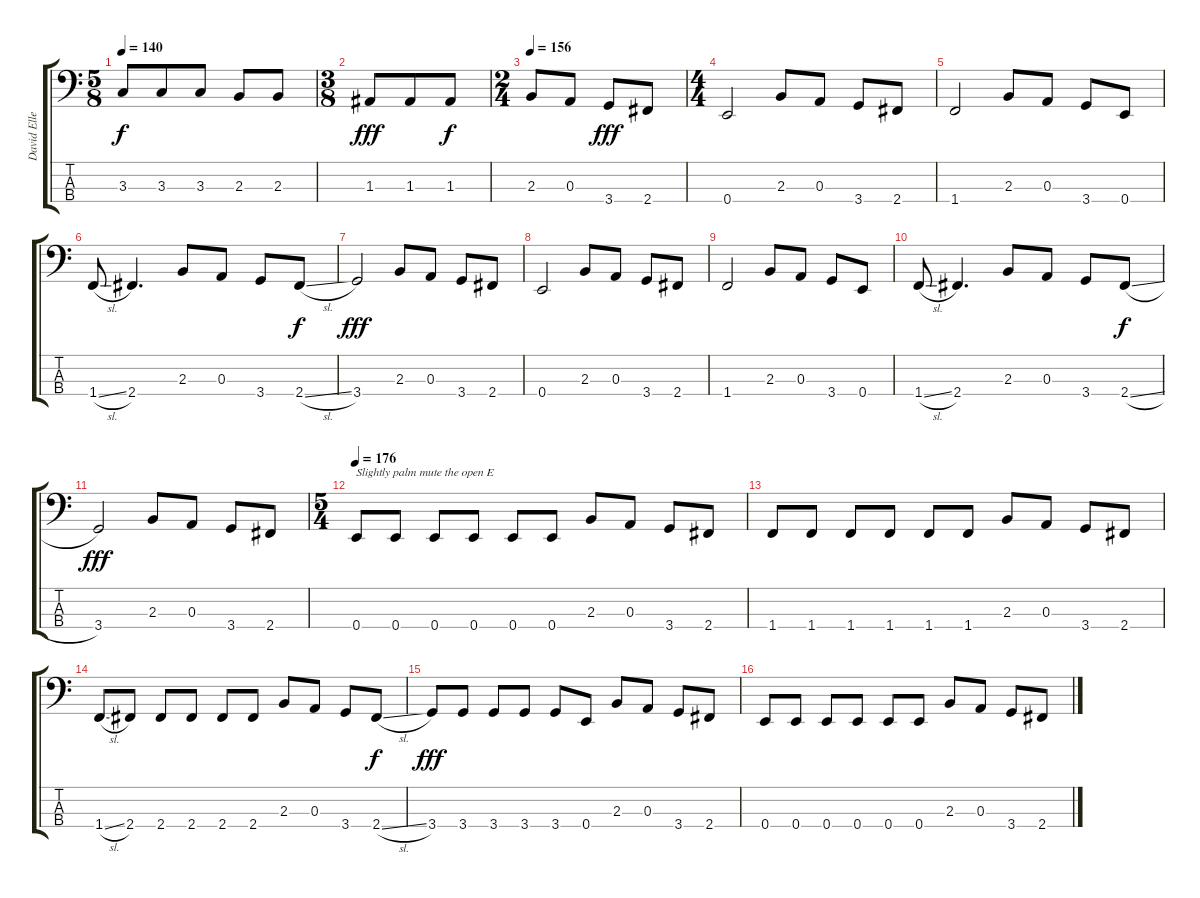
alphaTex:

\track ("David Ellefson" "David Elle") {instrument electricbasspick}
\staff {score tabs}
\tuning (G2 D2 A1 E1) {hide}
\ts (5 8)
\tempo 140
\clef f4
\ks c
3.3.8{dy f} 3.3.8 3.3.8 2.3.8 2.3.8 |
\ts (3 8)
1.3.8{dy fff} 1.3.8 1.3.8{dy f} |
\ts (2 4)
\tempo 156
2.3.8 0.3.8 3.4.8{dy fff} 2.4.8 |
\ts (4 4)
0.4.2 2.3.8 0.3.8 3.4.8 2.4.8 |
1.4.2 2.3.8 0.3.8 3.4.8 0.4.8 |
1.4{sl}.8 2.4.4{d} 2.3.8 0.3.8 3.4.8 2.4{sl}.8{dy f} |
3.4.2{dy fff} 2.3.8 0.3.8 3.4.8 2.4.8 |
0.4.2 2.3.8 0.3.8 3.4.8 2.4.8 |
1.4.2 2.3.8 0.3.8 3.4.8 0.4.8 |
1.4{sl}.8 2.4.4{d} 2.3.8 0.3.8 3.4.8 2.4{sl}.8{dy f} |
3.4.2{dy fff} 2.3.8 0.3.8 3.4.8 2.4.8 |
\ts (5 4)
\tempo 176
0.4.8{txt "Slightly palm mute the open E"} 0.4.8 0.4.8 0.4.8 0.4.8 0.4.8 2.3.8 0.3.8 3.4.8 2.4.8 |
1.4.8 1.4.8 1.4.8 1.4.8 1.4.8 1.4.8 2.3.8 0.3.8 3.4.8 2.4.8 |
1.4{sl}.8 2.4.8 2.4.8 2.4.8 2.4.8 2.4.8 2.3.8 0.3.8 3.4.8 2.4{sl}.8{dy f} |
3.4.8{dy fff} 3.4.8 3.4.8 3.4.8 3.4.8 0.4.8 2.3.8 0.3.8 3.4.8 2.4.8 |
0.4.8 0.4.8 0.4.8 0.4.8 0.4.8 0.4.8 2.3.8 0.3.8 3.4.8 2.4.8
